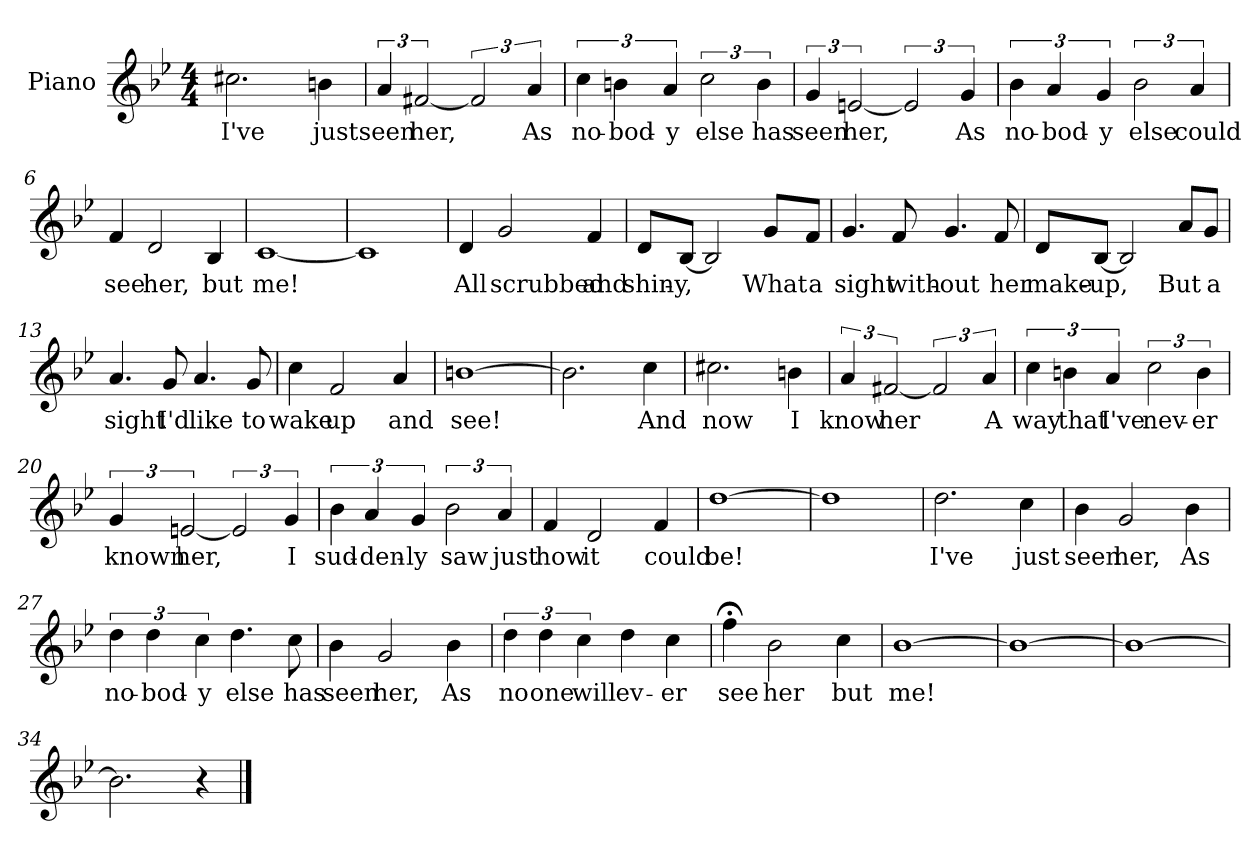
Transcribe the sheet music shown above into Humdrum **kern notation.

**kern	**text
*part1	*part1
*staff1	*staff1
*I"Piano	*
*I'Pno.	*
*clefG2	*
*k[b-e-]	*
*B-:	*
*M4/4	*
=1	=1
2.cc#X\	I've
4bn\	just
=2	=2
6a/	seen
[3f#X/	her,
3f#/]	.
6a/	As
=3	=3
6cc\	no-
6bn\	-bod-
6a/	-y
3cc\	else
6b\	has
=4	=4
6g/	seen
[3en/	her,
3e/]	.
6g/	As
!!LO:LB:g=z
=5	=5
6b-\	no-
6a/	-bod-
6g/	-y
3b-\	else
6a/	could
=6	=6
4f/	see
2d/	her,
4B-/	but
=7	=7
[1c	me!
=8	=8
1c]	.
=9	=9
4d/	All
2g/	scrubbed
4f/	and
!!LO:LB:g=z
=10	=10
8d/L	shin-
[8B-/J	-y,
2B-/]	.
8g/L	What
8f/J	a
=11	=11
4.g/	sight
8f/	with-
4.g/	-out
8f/	her
=12	=12
8d/L	make-
[8B-/J	-up,
2B-/]	.
8a/L	But
8g/J	a
!!LO:LB:g=z
=13	=13
4.a/	sight
8g/	I'd
4.a/	like
8g/	to
=14	=14
4cc\	wake
2f/	up
4a/	and
=15	=15
[1bn	see!
=16	=16
2.b\]	.
4cc\	And
=17	=17
2.cc#X\	now
4bn\	I
!!LO:LB:g=z
=18	=18
6a/	know
[3f#X/	her
3f#/]	.
6a/	A
=19	=19
6cc\	way
6bn\	that
6a/	I've
3cc\	nev-
6b\	-er
=20	=20
6g/	known
[3en/	her,
3e/]	.
6g/	I
!!LO:LB:g=z
=21	=21
6b-\	sud-
6a/	-den-
6g/	-ly
3b-\	saw
6a/	just
=22	=22
4f/	how
2d/	it
4f/	could
=23	=23
[1dd	be!
=24	=24
1dd]	.
=25	=25
2.dd\	I've
4cc\	just
!!LO:LB:g=z
=26	=26
4b-\	seen
2g/	her,
4b-\	As
=27	=27
6dd\	no-
6dd\	-bod-
6cc\	-y
4.dd\	else
8cc\	has
=28	=28
4b-\	seen
2g/	her,
4b-\	As
=29	=29
6dd\	no
6dd\	one
6cc\	will
4dd\	ev-
4cc\	-er
!!LO:LB:g=z
=30	=30
4ff;<\	see
2b-\	her
4cc\	but
=31	=31
[1b-	me!
=32	=32
1b-_	.
=33	=33
1b-_	.
=34	=34
2.b-\]	.
4r	.
==	==
*-	*-
